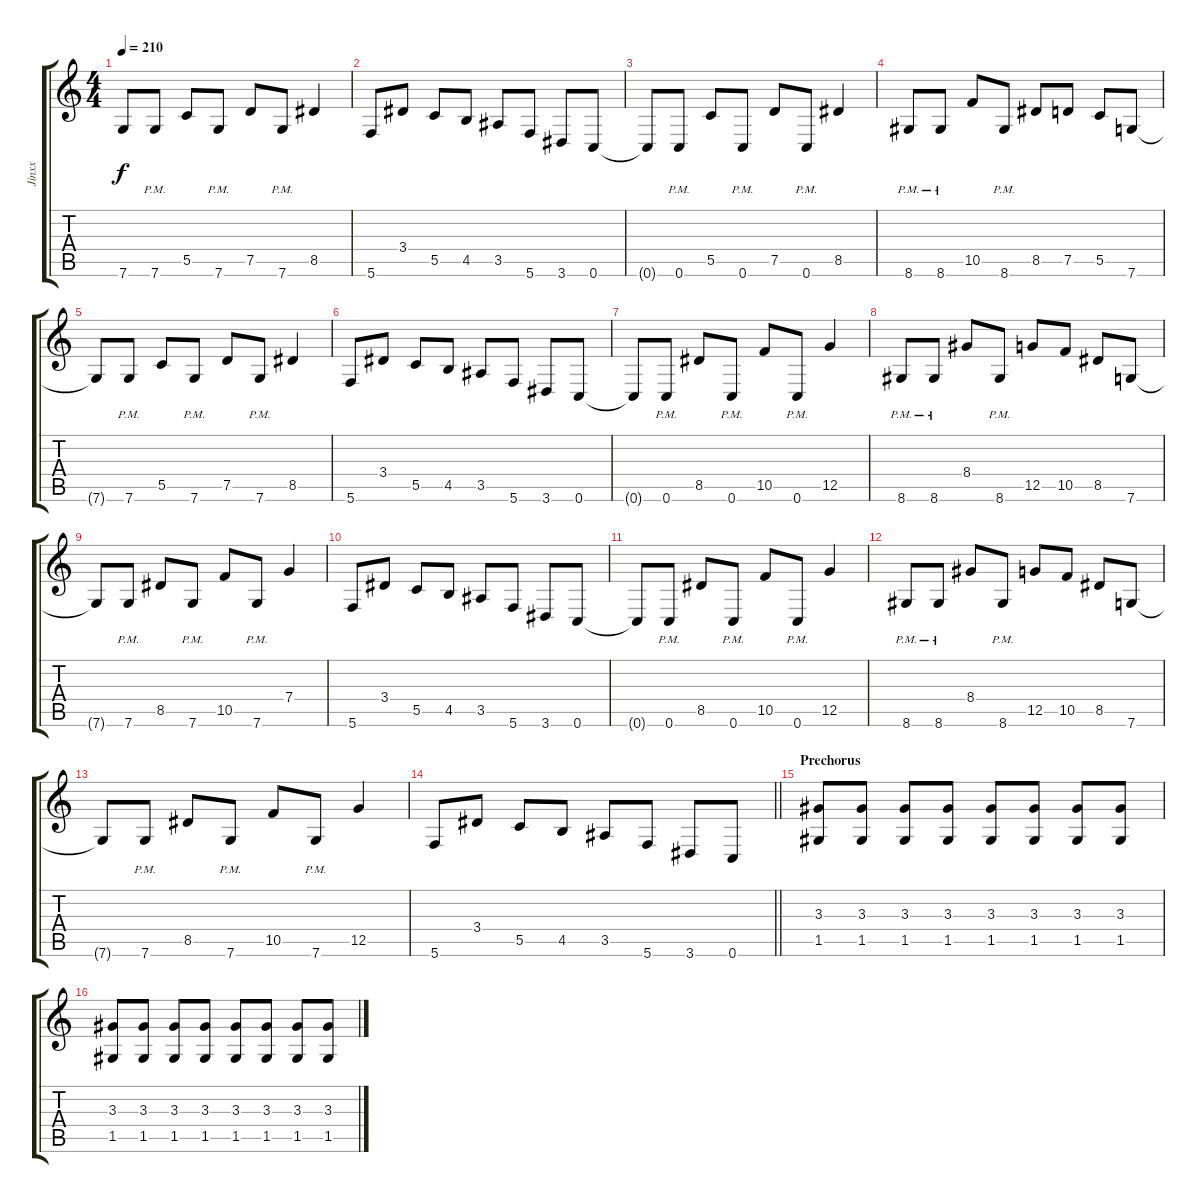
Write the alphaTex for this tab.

\track ("Jinxx" "Jinxx") {instrument distortionguitar}
\staff {score tabs}
\tuning (D4 A3 F3 C3 G2 C2) {hide}
\ts (4 4)
\tempo 210
\clef g2
\ks c
7.6{t}.8{dy f} 7.6{pm}.8 5.5.8 7.6{pm}.8 7.5.8 7.6{pm}.8 8.5.4 |
5.6.8 3.4.8 5.5.8 4.5.8 3.5.8 5.6.8 3.6.8 0.6.8 |
0.6{t}.8 0.6{pm}.8 5.5.8 0.6{pm}.8 7.5.8 0.6{pm}.8 8.5.4 |
8.6{pm}.8 8.6{pm}.8 10.5.8 8.6{pm}.8 8.5.8 7.5.8 5.5.8 7.6.8 |
7.6{t}.8 7.6{pm}.8 5.5.8 7.6{pm}.8 7.5.8 7.6{pm}.8 8.5.4 |
5.6.8 3.4.8 5.5.8 4.5.8 3.5.8 5.6.8 3.6.8 0.6.8 |
0.6{t}.8 0.6{pm}.8 8.5.8 0.6{pm}.8 10.5.8 0.6{pm}.8 12.5.4 |
8.6{pm}.8 8.6{pm}.8 8.4.8 8.6{pm}.8 12.5.8 10.5.8 8.5.8 7.6.8 |
7.6{t}.8 7.6{pm}.8 8.5.8 7.6{pm}.8 10.5.8 7.6{pm}.8 7.4.4 |
5.6.8 3.4.8 5.5.8 4.5.8 3.5.8 5.6.8 3.6.8 0.6.8 |
0.6{t}.8 0.6{pm}.8 8.5.8 0.6{pm}.8 10.5.8 0.6{pm}.8 12.5.4 |
8.6{pm}.8 8.6{pm}.8 8.4.8 8.6{pm}.8 12.5.8 10.5.8 8.5.8 7.6.8 |
7.6{t}.8 7.6{pm}.8 8.5.8 7.6{pm}.8 10.5.8 7.6{pm}.8 12.5.4 |
\barLineRight lightlight
5.6.8 3.4.8 5.5.8 4.5.8 3.5.8 5.6.8 3.6.8 0.6.8 |
\section ("" "Prechorus")
(3.3 1.5).8 (3.3 1.5).8 (3.3 1.5).8 (3.3 1.5).8 (3.3 1.5).8 (3.3 1.5).8 (3.3 1.5).8 (3.3 1.5).8 |
(3.3 1.5).8 (3.3 1.5).8 (3.3 1.5).8 (3.3 1.5).8 (3.3 1.5).8 (3.3 1.5).8 (3.3 1.5).8 (3.3 1.5).8
